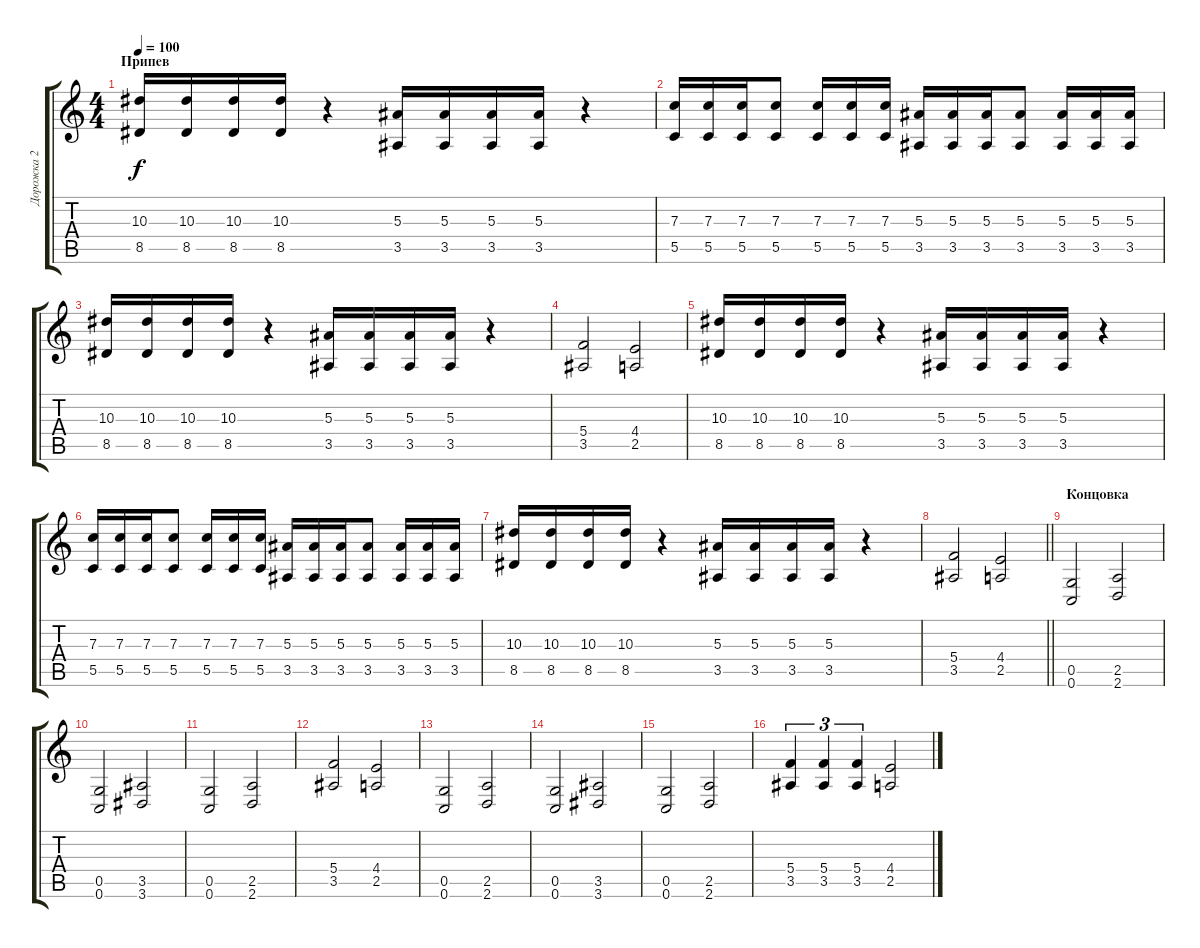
\track ("Дорожка 2" "Дорожка 2") {instrument distortionguitar}
\staff {score tabs}
\tuning (D4 A3 F3 C3 G2 C2) {hide}
\ts (4 4)
\section ("" "Припев")
\tempo 100
\clef g2
\ks c
(10.3 8.5).16{dy f} (10.3 8.5).16 (10.3 8.5).16 (10.3 8.5).16 r.4 (5.3 3.5).16 (5.3 3.5).16 (5.3 3.5).16 (5.3 3.5).16 r.4 |
(7.3 5.5).16 (7.3 5.5).16 (7.3 5.5).16 (7.3 5.5).8 (7.3 5.5).16 (7.3 5.5).16 (7.3 5.5).16 (5.3 3.5).16 (5.3 3.5).16 (5.3 3.5).16 (5.3 3.5).8 (5.3 3.5).16 (5.3 3.5).16 (5.3 3.5).16 |
(10.3 8.5).16 (10.3 8.5).16 (10.3 8.5).16 (10.3 8.5).16 r.4 (5.3 3.5).16 (5.3 3.5).16 (5.3 3.5).16 (5.3 3.5).16 r.4 |
(5.4 3.5).2 (4.4 2.5).2 |
(10.3 8.5).16 (10.3 8.5).16 (10.3 8.5).16 (10.3 8.5).16 r.4 (5.3 3.5).16 (5.3 3.5).16 (5.3 3.5).16 (5.3 3.5).16 r.4 |
(7.3 5.5).16 (7.3 5.5).16 (7.3 5.5).16 (7.3 5.5).8 (7.3 5.5).16 (7.3 5.5).16 (7.3 5.5).16 (5.3 3.5).16 (5.3 3.5).16 (5.3 3.5).16 (5.3 3.5).8 (5.3 3.5).16 (5.3 3.5).16 (5.3 3.5).16 |
(10.3 8.5).16 (10.3 8.5).16 (10.3 8.5).16 (10.3 8.5).16 r.4 (5.3 3.5).16 (5.3 3.5).16 (5.3 3.5).16 (5.3 3.5).16 r.4 |
\barLineRight lightlight
(5.4 3.5).2 (4.4 2.5).2 |
\section ("" "Концовка")
(0.5 0.6).2 (2.5 2.6).2 |
(0.5 0.6).2 (3.5 3.6).2 |
(0.5 0.6).2 (2.5 2.6).2 |
(5.4 3.5).2 (4.4 2.5).2 |
(0.5 0.6).2 (2.5 2.6).2 |
(0.5 0.6).2 (3.5 3.6).2 |
(0.5 0.6).2 (2.5 2.6).2 |
(5.4 3.5).4{tu (3 2)} (5.4 3.5).4{tu (3 2)} (5.4 3.5).4{tu (3 2)} (4.4 2.5).2
